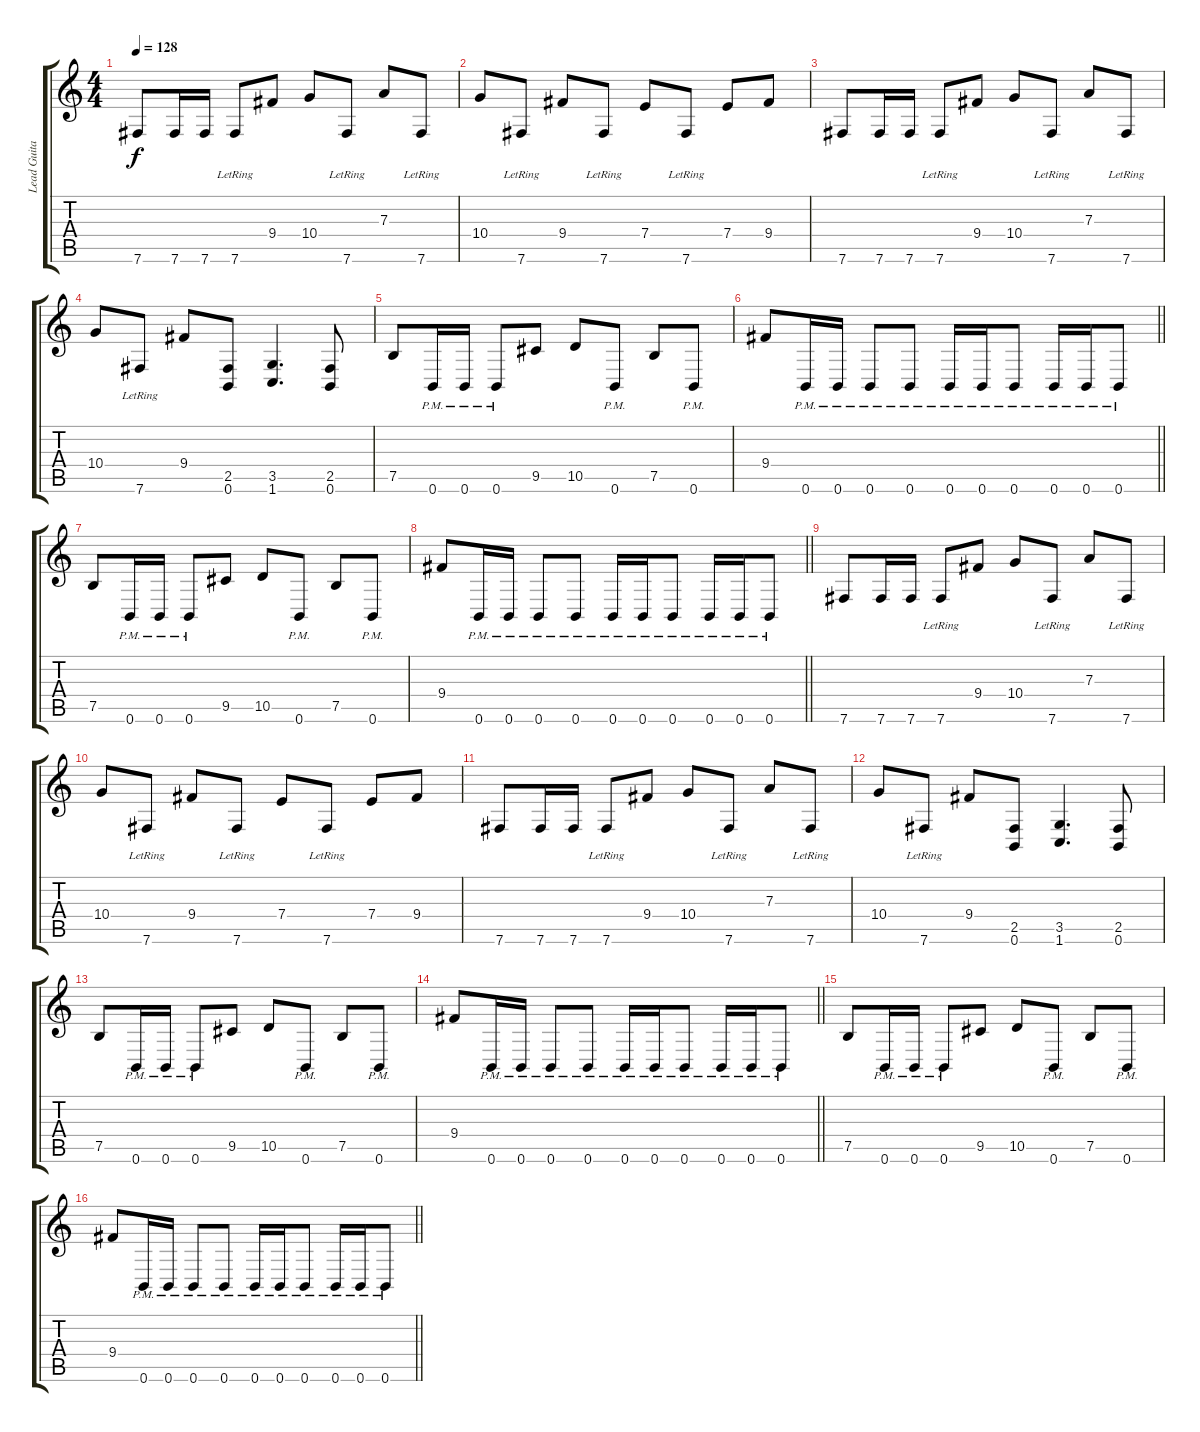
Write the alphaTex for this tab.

\track ("Lead Guitar" "Lead Guita") {instrument distortionguitar}
\staff {score tabs}
\tuning (B3 Gb3 D3 A2 E2 B1) {hide}
\ts (4 4)
\tempo 128
\clef g2
\ks c
7.6.8{dy f} 7.6.16 7.6.16 7.6{lr}.8 9.4.8 10.4.8 7.6{lr}.8 7.3.8 7.6{lr}.8 |
10.4.8 7.6{lr}.8 9.4.8 7.6{lr}.8 7.4.8 7.6{lr}.8 7.4.8 9.4.8 |
7.6.8 7.6.16 7.6.16 7.6{lr}.8 9.4.8 10.4.8 7.6{lr}.8 7.3.8 7.6{lr}.8 |
10.4.8 7.6{lr}.8 9.4.8 (2.5 0.6).8 (3.5 1.6).4{d} (2.5 0.6).8 |
7.5.8 0.6{pm}.16 0.6{pm}.16 0.6{pm}.8 9.5.8 10.5.8 0.6{pm}.8 7.5.8 0.6{pm}.8 |
\barLineRight lightlight
9.4.8 0.6{pm}.16 0.6{pm}.16 0.6{pm}.8 0.6{pm}.8 0.6{pm}.16 0.6{pm}.16 0.6{pm}.8 0.6{pm}.16 0.6{pm}.16 0.6{pm}.8 |
7.5.8 0.6{pm}.16 0.6{pm}.16 0.6{pm}.8 9.5.8 10.5.8 0.6{pm}.8 7.5.8 0.6{pm}.8 |
\barLineRight lightlight
9.4.8 0.6{pm}.16 0.6{pm}.16 0.6{pm}.8 0.6{pm}.8 0.6{pm}.16 0.6{pm}.16 0.6{pm}.8 0.6{pm}.16 0.6{pm}.16 0.6{pm}.8 |
7.6.8 7.6.16 7.6.16 7.6{lr}.8 9.4.8 10.4.8 7.6{lr}.8 7.3.8 7.6{lr}.8 |
10.4.8 7.6{lr}.8 9.4.8 7.6{lr}.8 7.4.8 7.6{lr}.8 7.4.8 9.4.8 |
7.6.8 7.6.16 7.6.16 7.6{lr}.8 9.4.8 10.4.8 7.6{lr}.8 7.3.8 7.6{lr}.8 |
10.4.8 7.6{lr}.8 9.4.8 (2.5 0.6).8 (3.5 1.6).4{d} (2.5 0.6).8 |
7.5.8 0.6{pm}.16 0.6{pm}.16 0.6{pm}.8 9.5.8 10.5.8 0.6{pm}.8 7.5.8 0.6{pm}.8 |
\barLineRight lightlight
9.4.8 0.6{pm}.16 0.6{pm}.16 0.6{pm}.8 0.6{pm}.8 0.6{pm}.16 0.6{pm}.16 0.6{pm}.8 0.6{pm}.16 0.6{pm}.16 0.6{pm}.8 |
7.5.8 0.6{pm}.16 0.6{pm}.16 0.6{pm}.8 9.5.8 10.5.8 0.6{pm}.8 7.5.8 0.6{pm}.8 |
\barLineRight lightlight
9.4.8 0.6{pm}.16 0.6{pm}.16 0.6{pm}.8 0.6{pm}.8 0.6{pm}.16 0.6{pm}.16 0.6{pm}.8 0.6{pm}.16 0.6{pm}.16 0.6{pm}.8
